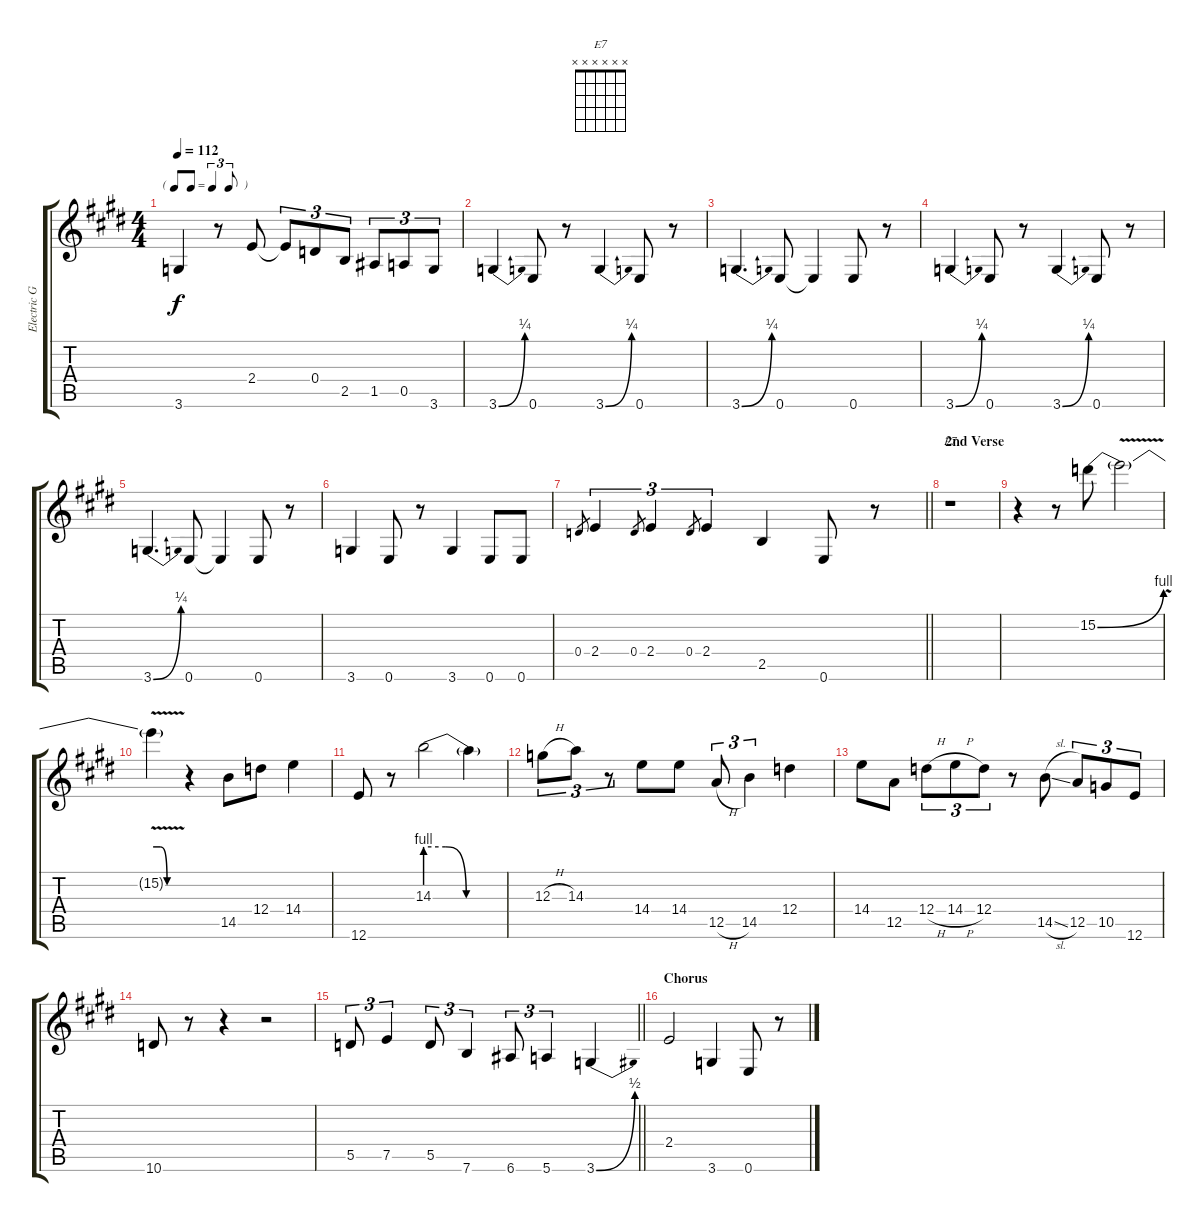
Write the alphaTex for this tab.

\track ("Electric Guitar" "Electric G") {instrument overdrivenguitar}
\staff {score tabs}
\tuning (E4 B3 G3 D3 A2 E2) {hide}
\chord ("E7" x x x x x x)
\ts (4 4)
\tf triplet8th
\tempo 112
\clef g2
\ks e
3.6.4{dy f} r.8 2.4.8 2.4{t}.8{tu (3 2)} 0.4.8{tu (3 2)} 2.5.8{tu (3 2)} 1.5.8{tu (3 2)} 0.5.8{tu (3 2)} 3.6.8{tu (3 2)} |
3.6{be (bend 0 0 60 1)}.4 0.6.8 r.8 3.6{be (bend 0 0 60 1)}.4 0.6.8 r.8 |
3.6{be (bend 0 0 60 1)}.4{d} 0.6.8 0.6{t}.4 0.6.8 r.8 |
3.6{be (bend 0 0 60 1)}.4 0.6.8 r.8 3.6{be (bend 0 0 60 1)}.4 0.6.8 r.8 |
3.6{be (bend 0 0 60 1)}.4{d} 0.6.8 0.6{t}.4 0.6.8 r.8 |
3.6.4 0.6.8 r.8 3.6.4 0.6.8 0.6.8 |
\barLineRight lightlight
0.4.8{gr} 2.4.4{tu (3 2)} 0.4.8{gr} 2.4.4{tu (3 2)} 0.4.8{gr} 2.4.4{tu (3 2)} 2.5.4 0.6.8 r.8 |
\section ("" "2nd Verse")
r.1{ch "E7"} |
r.4 r.8 15.2{be (bend 0 0 60 4)}.8 15.2{v t}.2 |
15.2{be (custom 0 4 15 4 30 0 60 0) v t}.4 r.4 14.5.8 12.4.8 14.4.4 |
12.6.8 r.8 14.3{be (custom 0 4 15 4 30 0 60 0)}.2 14.3{t}.4 |
12.3{h}.8{tu (3 2)} 14.3.8{tu (3 2)} r.8{tu (3 2)} 14.4.8 14.4.8 12.5{h}.8{tu (3 2)} 14.5.4{tu (3 2)} 12.4.4 |
14.4.8 12.5.8 12.4{h}.8{tu (3 2)} 14.4{h}.8{tu (3 2)} 12.4.8{tu (3 2)} r.8 14.5{sl}.8 12.5.8{tu (3 2)} 10.5.8{tu (3 2)} 12.6.8{tu (3 2)} |
10.6.8 r.8 r.4 r.2 |
\barLineRight lightlight
5.5.8{tu (3 2)} 7.5.4{tu (3 2)} 5.5.8{tu (3 2)} 7.6.4{tu (3 2)} 6.6.8{tu (3 2)} 5.6.4{tu (3 2)} 3.6{be (bend 0 0 60 2)}.4 |
\section ("" "Chorus")
2.4.2 3.6.4 0.6.8 r.8
